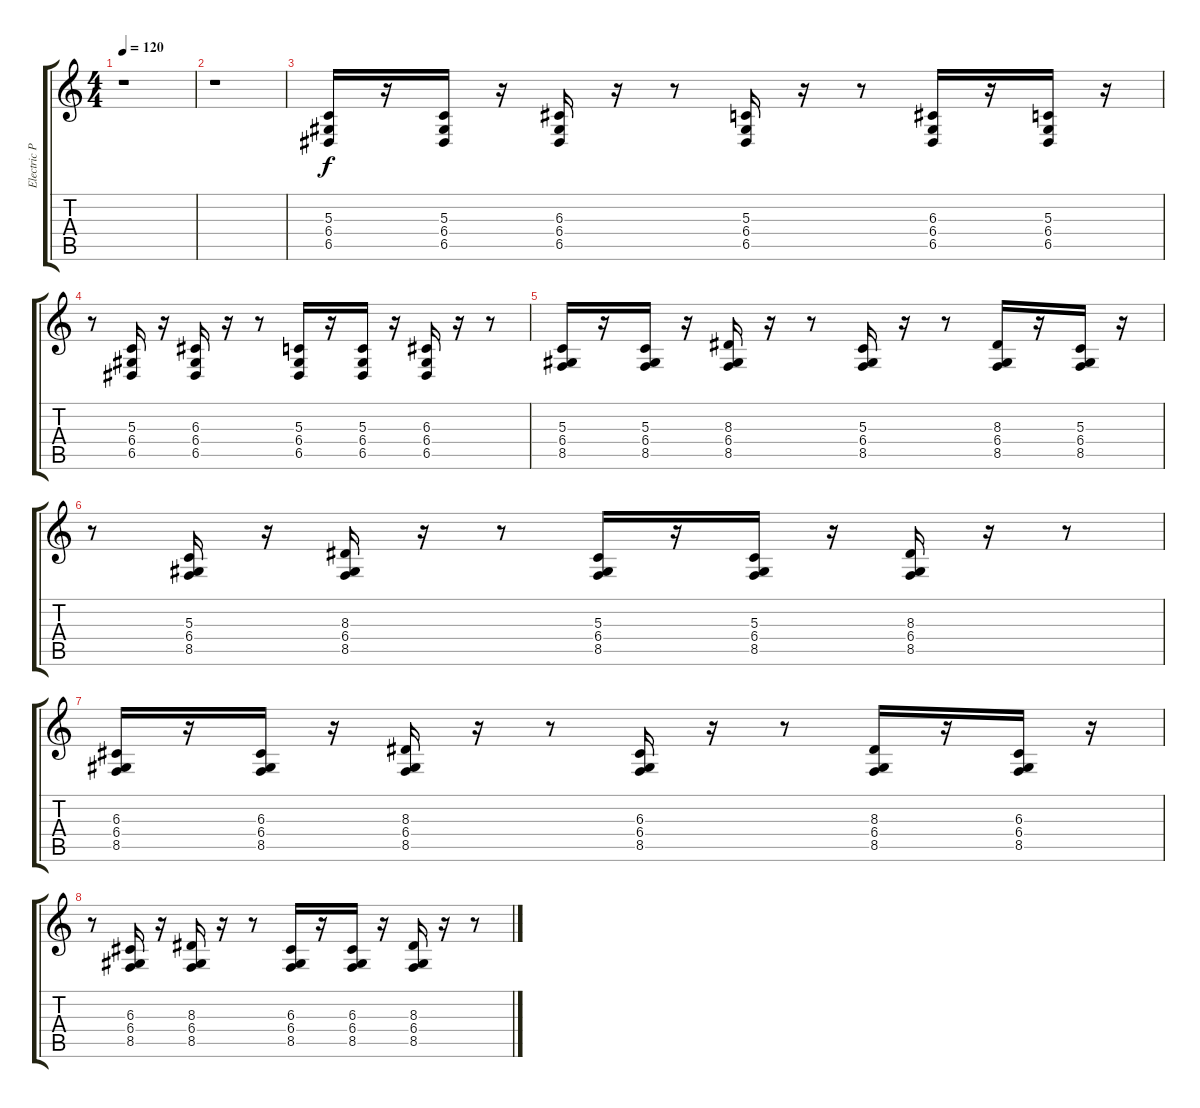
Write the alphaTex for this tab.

\track ("Electric Piano" "Electric P") {instrument electricgrandpiano}
\staff {score tabs}
\tuning (E4 B3 G3 D3 A2 E2) {hide}
\ts (4 4)
\tempo 120
\clef g2
\ks c
r.1{dy f} |
r.1 |
(5.3 6.4 6.5).16 r.16 (5.3 6.4 6.5).16 r.16 (6.3 6.4 6.5).16 r.16 r.8 (5.3 6.4 6.5).16 r.16 r.8 (6.3 6.4 6.5).16 r.16 (5.3 6.4 6.5).16 r.16 |
r.8 (5.3 6.4 6.5).16 r.16 (6.3 6.4 6.5).16 r.16 r.8 (5.3 6.4 6.5).16 r.16 (5.3 6.4 6.5).16 r.16 (6.3 6.4 6.5).16 r.16 r.8 |
(5.3 6.4 8.5).16 r.16 (5.3 6.4 8.5).16 r.16 (8.3 6.4 8.5).16 r.16 r.8 (5.3 6.4 8.5).16 r.16 r.8 (8.3 6.4 8.5).16 r.16 (5.3 6.4 8.5).16 r.16 |
r.8 (5.3 6.4 8.5).16 r.16 (8.3 6.4 8.5).16 r.16 r.8 (5.3 6.4 8.5).16 r.16 (5.3 6.4 8.5).16 r.16 (8.3 6.4 8.5).16 r.16 r.8 |
(6.3 6.4 8.5).16 r.16 (6.3 6.4 8.5).16 r.16 (8.3 6.4 8.5).16 r.16 r.8 (6.3 6.4 8.5).16 r.16 r.8 (8.3 6.4 8.5).16 r.16 (6.3 6.4 8.5).16 r.16 |
r.8 (6.3 6.4 8.5).16 r.16 (8.3 6.4 8.5).16 r.16 r.8 (6.3 6.4 8.5).16 r.16 (6.3 6.4 8.5).16 r.16 (8.3 6.4 8.5).16 r.16 r.8
